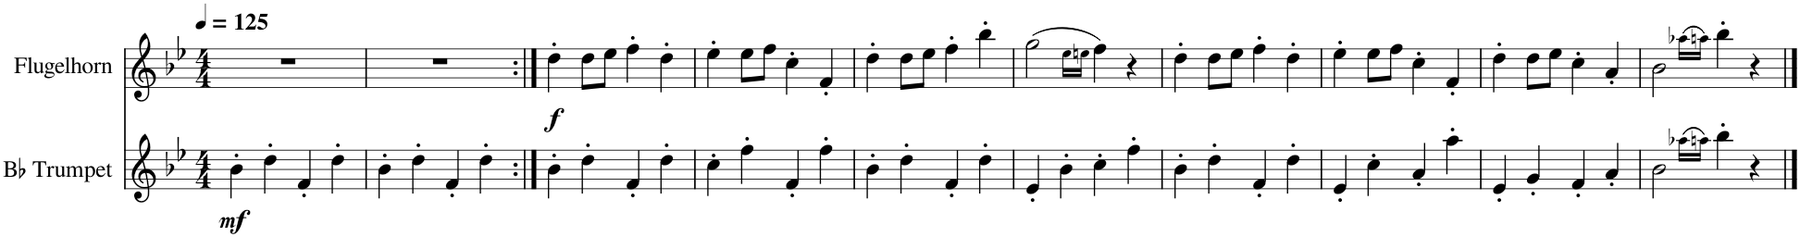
**kern	**dynam	**kern	**dynam
*part2	*part2	*part1	*part1
*staff2	*staff2	*staff1	*staff1
*I"Bb Trumpet	*	*I"Flugelhorn	*
*I'Bb Tpt.	*	*I'Flghn.	*
*clefG2	*	*clefG2	*
*Trd1c2	*	*Trd1c2	*
*k[b-e-]	*	*k[b-e-]	*
*M4/4	*	*M4/4	*
*MM125	*	*MM125	*
=1	=1	=1	=1
!	!LO:DY:b	!	!
4b-'\	mf	1r	.
4dd'\	.	.	.
4f'/	.	.	.
4dd'\	.	.	.
=2	=2	=2	=2
4b-'\	.	1r	.
4dd'\	.	.	.
4f'/	.	.	.
4dd'\	.	.	.
=3:|!	=3:|!	=3:|!	=3:|!
!	!	!	!LO:DY:b
4b-'\	.	4dd'\	f
4dd'\	.	8dd\L	.
.	.	8ee-\J	.
4f'/	.	4ff'\	.
4dd'\	.	4dd'\	.
=4	=4	=4	=4
4cc'\	.	4ee-'\	.
4ff'\	.	8ee-\L	.
.	.	8ff\J	.
4f'/	.	4cc'\	.
4ff'\	.	4f'/	.
=5	=5	=5	=5
4b-'\	.	4dd'\	.
4dd'\	.	8dd\L	.
.	.	8ee-\J	.
4f'/	.	4ff'\	.
4dd'\	.	4bb-'\	.
=6	=6	=6	=6
4e-'/	.	(2gg\	.
4b-'\	.	.	.
.	.	16qee-\LL	.
.	.	16qeen\JJ	.
4cc'\	.	4ff\)	.
4ff'\	.	4r	.
=7	=7	=7	=7
4b-'\	.	4dd'\	.
4dd'\	.	8dd\L	.
.	.	8ee-\J	.
4f'/	.	4ff'\	.
4dd'\	.	4dd'\	.
=8	=8	=8	=8
4e-'/	.	4ee-'\	.
4cc'\	.	8ee-\L	.
.	.	8ff\J	.
4a'/	.	4cc'\	.
4aa'\	.	4f'/	.
=9	=9	=9	=9
4e-'/	.	4dd'\	.
4g'/	.	8dd\L	.
.	.	8ee-\J	.
4f'/	.	4cc'\	.
4a'/	.	4a'/	.
=10	=10	=10	=10
2b-\	.	2b-\	.
(16qaa-X\LL	.	(16qaa-X\LL	.
16qaan\JJ)	.	16qaan\JJ)	.
4bb-'\	.	4bb-'\	.
4r	.	4r	.
==	==	==	==
*-	*-	*-	*-
